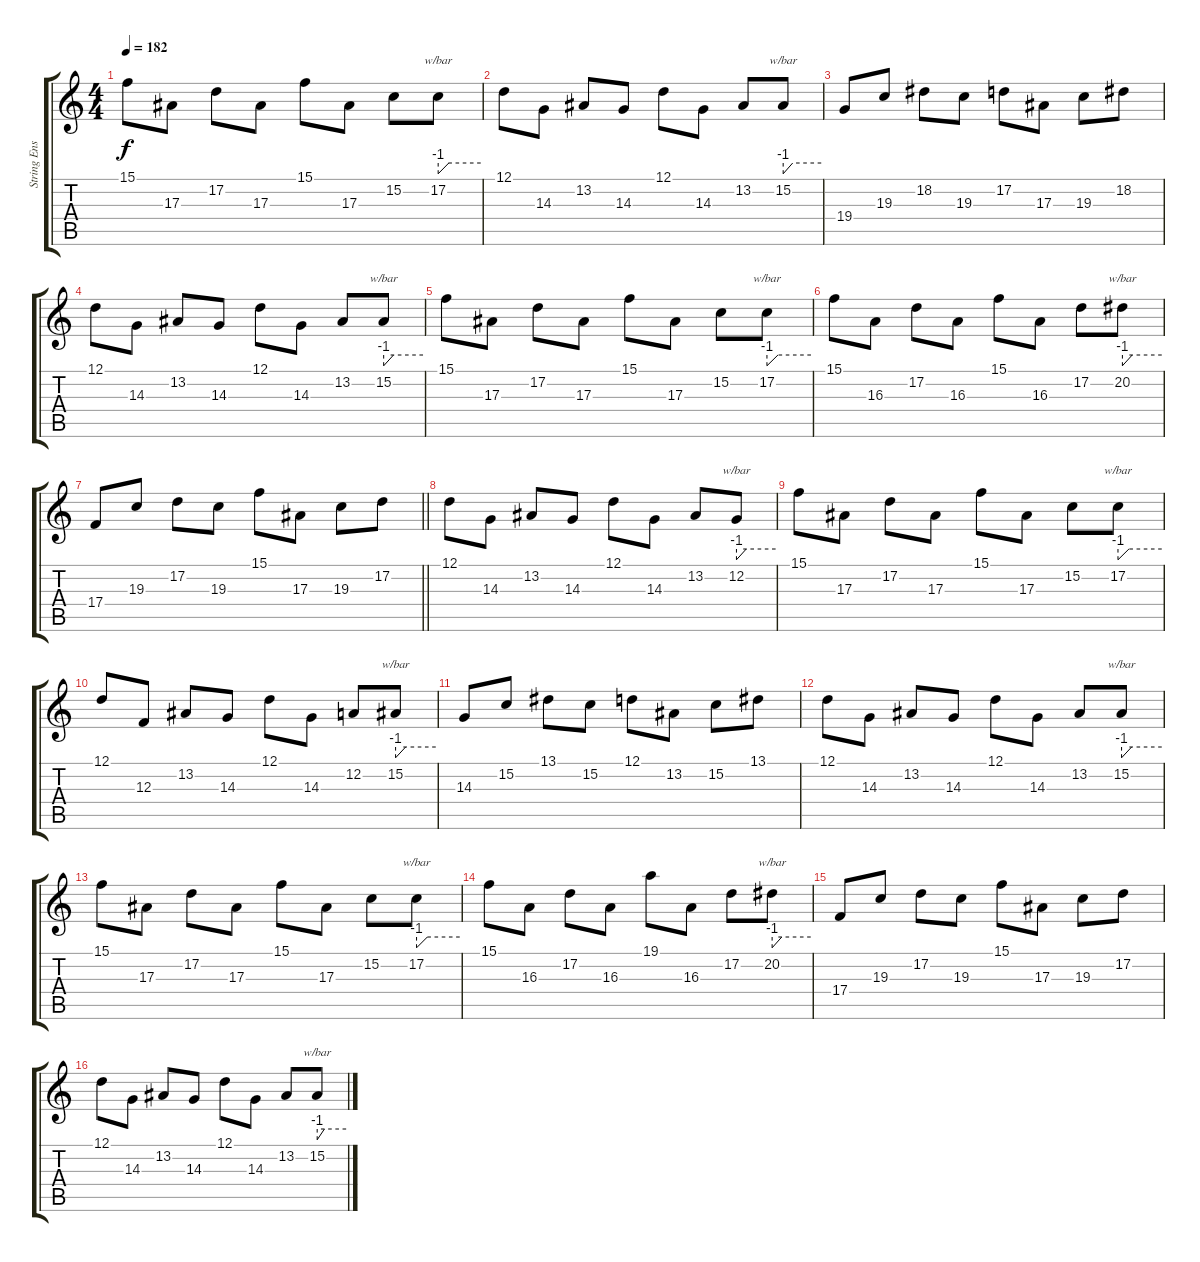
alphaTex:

\track ("String Ensemble/Lead 1 Square" "String Ens") {instrument stringensemble1}
\staff {score tabs}
\tuning (D4 A3 F3 C3 G2 D2) {hide}
\ts (4 4)
\tempo 182
\clef g2
\ks c
15.1.8{dy f volume 12 instrument lead1square} 17.3.8 17.2.8 17.3.8 15.1.8 17.3.8 15.2.8 17.2.8{tbe (custom default 0 -4 15 0 60 0)} |
12.1.8{volume 12 instrument lead1square} 14.3.8 13.2.8 14.3.8 12.1.8 14.3.8 13.2.8 15.2.8{tbe (custom default 0 -4 15 0 60 0)} |
19.4.8{volume 12 instrument lead1square} 19.3.8 18.2.8 19.3.8 17.2.8 17.3.8 19.3.8 18.2.8 |
12.1.8{volume 12 instrument lead1square} 14.3.8 13.2.8 14.3.8 12.1.8 14.3.8 13.2.8 15.2.8{tbe (custom default 0 -4 15 0 60 0)} |
15.1.8{volume 12 instrument lead1square} 17.3.8 17.2.8 17.3.8 15.1.8 17.3.8 15.2.8 17.2.8{tbe (custom default 0 -4 15 0 60 0)} |
15.1.8{volume 12 instrument lead1square} 16.3.8 17.2.8 16.3.8 15.1.8 16.3.8 17.2.8 20.2.8{tbe (custom default 0 -4 15 0 60 0)} |
\barLineRight lightlight
17.4.8{volume 12 instrument lead1square} 19.3.8 17.2.8 19.3.8 15.1.8 17.3.8 19.3.8 17.2.8 |
12.1.8{volume 12 instrument lead1square} 14.3.8 13.2.8 14.3.8 12.1.8 14.3.8 13.2.8 12.2.8{tbe (custom default 0 -4 15 0 60 0)} |
15.1.8{volume 12 instrument lead1square} 17.3.8 17.2.8 17.3.8 15.1.8 17.3.8 15.2.8 17.2.8{tbe (custom default 0 -4 15 0 60 0)} |
12.1.8{volume 12 instrument lead1square} 12.3.8 13.2.8 14.3.8 12.1.8 14.3.8 12.2.8 15.2.8{tbe (custom default 0 -4 15 0 60 0)} |
14.3.8{volume 12 instrument lead1square} 15.2.8 13.1.8 15.2.8 12.1.8 13.2.8 15.2.8 13.1.8 |
12.1.8{volume 12 instrument lead1square} 14.3.8 13.2.8 14.3.8 12.1.8 14.3.8 13.2.8 15.2.8{tbe (custom default 0 -4 15 0 60 0)} |
15.1.8{volume 12 instrument lead1square} 17.3.8 17.2.8 17.3.8 15.1.8 17.3.8 15.2.8 17.2.8{tbe (custom default 0 -4 15 0 60 0)} |
15.1.8{volume 12 instrument lead1square} 16.3.8 17.2.8 16.3.8 19.1.8 16.3.8 17.2.8 20.2.8{tbe (custom default 0 -4 15 0 60 0)} |
17.4.8{volume 12 instrument lead1square} 19.3.8 17.2.8 19.3.8 15.1.8 17.3.8 19.3.8 17.2.8 |
12.1.8{volume 12 instrument lead1square} 14.3.8 13.2.8 14.3.8 12.1.8 14.3.8 13.2.8 15.2.8{tbe (custom default 0 -4 15 0 60 0)}
